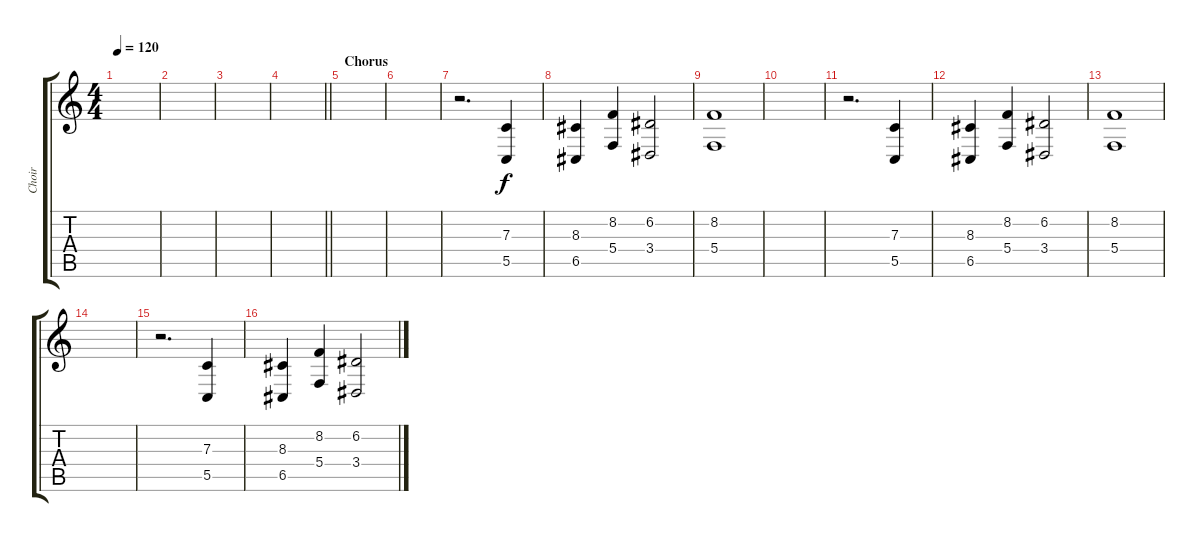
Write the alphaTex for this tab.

\track ("Choir" "Choir") {instrument choiraahs}
\staff {score tabs}
\tuning (D4 A3 F3 C3 G2 C2) {hide}
\ts (4 4)
\tempo 120
\clef g2
\ks c
|
|
|
\barLineRight lightlight
|
\section ("" "Chorus")
|
|
r.2{d} (7.3 5.5).4 |
(8.3 6.5).4 (8.2 5.4).4 (6.2 3.4).2 |
(8.2 5.4).1 |
|
r.2{d} (7.3 5.5).4 |
(8.3 6.5).4 (8.2 5.4).4 (6.2 3.4).2 |
(8.2 5.4).1 |
|
r.2{d} (7.3 5.5).4 |
(8.3 6.5).4 (8.2 5.4).4 (6.2 3.4).2
